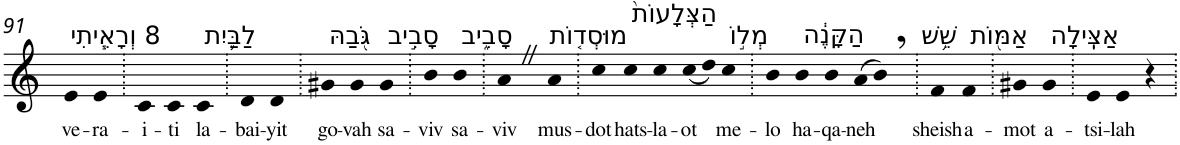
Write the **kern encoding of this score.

**kern	**text
*part1	*part1
*staff1	*staff1
*I"Piano	*
*I'Pno	*
!!LO:PB:g=z
*clefG2	*
*k[]	*
=91	=91
!LO:TX:a:t=8 וְרָאִ֧יתִי	!
!	!LO:LY:b
4e	ve-
!	!LO:LY:b
4e	-ra-
=92.	=92.
!	!LO:LY:b
4c	-i-
!	!LO:LY:b
4c	-ti
!LO:TX:a:t=לַבַּ֛יִת	!
!	!LO:LY:b
4c	la-
=93.	=93.
!	!LO:LY:b
4d	-bai-
!	!LO:LY:b
4d	-yit
=94.	=94.
!LO:TX:a:t=גֹּ֖בַהּ	!
!	!LO:LY:b
4g#X	go-
!	!LO:LY:b
4g#	-vah
!LO:TX:a:t=סָבִ֣יב	!
!	!LO:LY:b
4g#	sa-
=95.	=95.
!	!LO:LY:b
4b	-viv
!LO:TX:a:t=סָבִ֑יב	!
!	!LO:LY:b
4b	sa-
=96.	=96.
!	!LO:LY:b
4aZ	-viv
!LO:TX:a:t=מוּסְד֤וֹת	!
!	!LO:LY:b
4a	mus-
=97.	=97.
!	!LO:LY:b
4cc	-dot
!LO:TX:a:t=הַצְּלָעוֹת֙	!
!	!LO:LY:b
4cc	hats-
!	!LO:LY:b
4cc	-la-
!	!LO:LY:b
(<8cc	-ot
8dd)	.
!LO:TX:a:t=מְל֣וֹ	!
!	!LO:LY:b
4cc	me-
=98.	=98.
!	!LO:LY:b
4b	-lo
!LO:TX:a:t=הַקָּנֶ֔ה	!
!	!LO:LY:b
4b	ha-
!	!LO:LY:b
4b	-qa-
!	!LO:LY:b
(>8a	-neh
8b,)	.
=99.	=99.
!LO:TX:a:t=שֵׁ֥שׁ	!
!	!LO:LY:b
4f	sheish
!LO:TX:a:t=אַמּ֖וֹת	!
!	!LO:LY:b
4f	a-
=100.	=100.
!	!LO:LY:b
4g#X	-mot
!LO:TX:a:t=אַצִּֽילָה	!
!	!LO:LY:b
4g#	a-
=101.	=101.
!	!LO:LY:b
4e	-tsi-
!	!LO:LY:b
4e	-lah
4r	.
=.	=.
*-	*-
